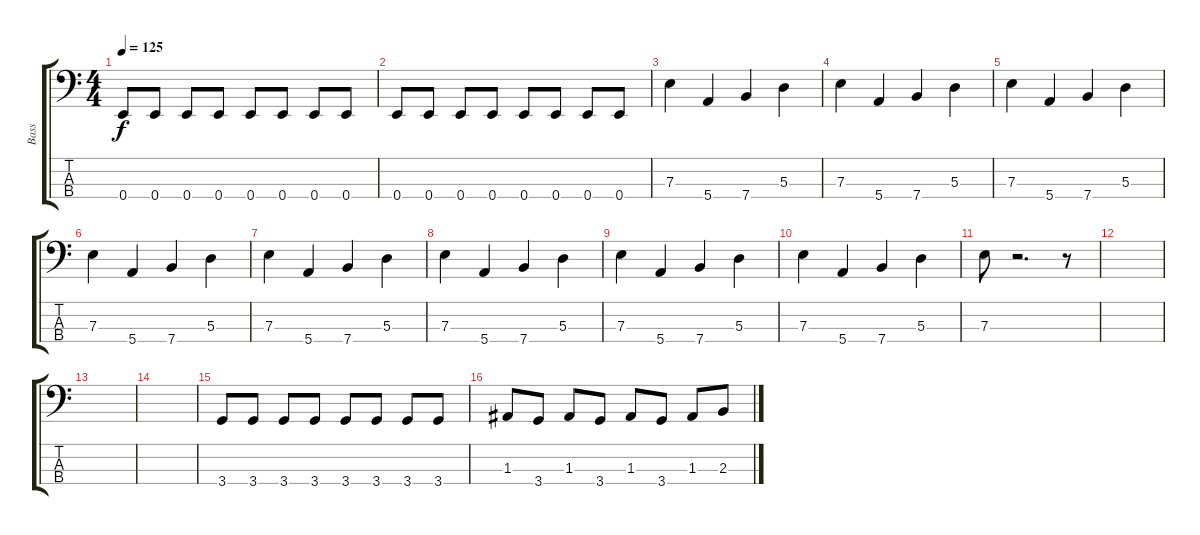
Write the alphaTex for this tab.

\track ("Bass" "Bass") {instrument electricbasspick}
\staff {score tabs}
\tuning (G2 D2 A1 E1) {hide}
\ts (4 4)
\tempo 125
\clef f4
\ks c
0.4.8{dy f} 0.4.8 0.4.8 0.4.8 0.4.8 0.4.8 0.4.8 0.4.8 |
0.4.8 0.4.8 0.4.8 0.4.8 0.4.8 0.4.8 0.4.8 0.4.8 |
7.3.4 5.4.4 7.4.4 5.3.4 |
7.3.4 5.4.4 7.4.4 5.3.4 |
7.3.4 5.4.4 7.4.4 5.3.4 |
7.3.4 5.4.4 7.4.4 5.3.4 |
7.3.4 5.4.4 7.4.4 5.3.4 |
7.3.4 5.4.4 7.4.4 5.3.4 |
7.3.4 5.4.4 7.4.4 5.3.4 |
7.3.4 5.4.4 7.4.4 5.3.4 |
7.3.8 r.2{d} r.8 |
|
|
|
3.4.8 3.4.8 3.4.8 3.4.8 3.4.8 3.4.8 3.4.8 3.4.8 |
1.3.8 3.4.8 1.3.8 3.4.8 1.3.8 3.4.8 1.3.8 2.3.8
